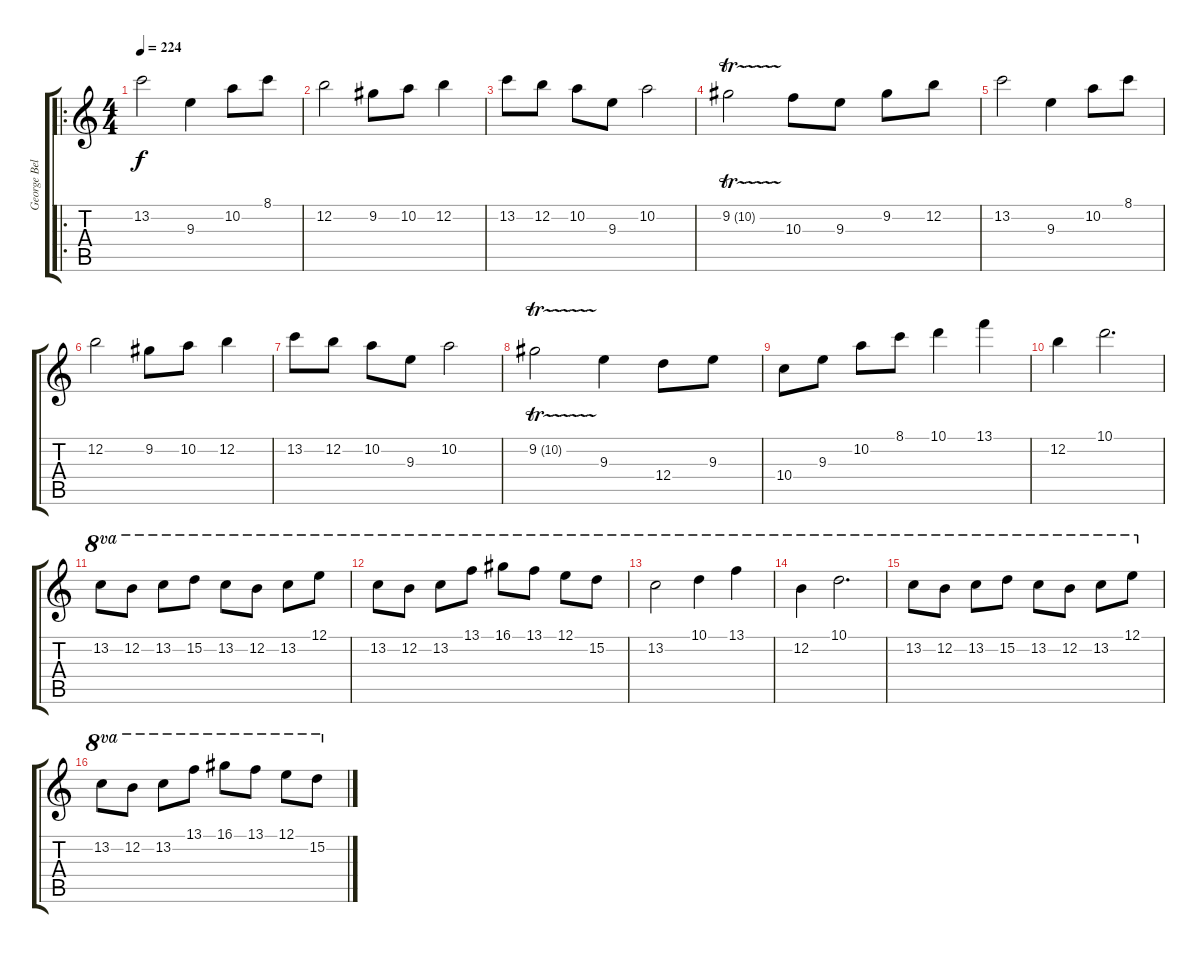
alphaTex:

\track ("George Bellas" "George Bel") {instrument acousticguitarsteel}
\staff {score tabs}
\tuning (E4 B3 G3 D3 A2 E2) {hide}
\ro
\ts (4 4)
\tempo 224
\clef g2
\ks c
13.2.2{dy f} 9.3.4 10.2.8 8.1.8 |
12.2.2 9.2.8 10.2.8 12.2.4 |
13.2.8 12.2.8 10.2.8 9.3.8 10.2.2 |
9.2{tr (10 32)}.2 10.3.8 9.3.8 9.2.8 12.2.8 |
13.2.2 9.3.4 10.2.8 8.1.8 |
12.2.2 9.2.8 10.2.8 12.2.4 |
13.2.8 12.2.8 10.2.8 9.3.8 10.2.2 |
9.2{tr (10 32)}.2 9.3.4 12.4.8 9.3.8 |
10.4.8 9.3.8 10.2.8 8.1.8 10.1.4 13.1.4 |
12.2.4 10.1.2{d} |
13.2.8{ot 8va} 12.2.8{ot 8va} 13.2.8{ot 8va} 15.2.8{ot 8va} 13.2.8{ot 8va} 12.2.8{ot 8va} 13.2.8{ot 8va} 12.1.8{ot 8va} |
13.2.8{ot 8va} 12.2.8{ot 8va} 13.2.8{ot 8va} 13.1.8{ot 8va} 16.1.8{ot 8va} 13.1.8{ot 8va} 12.1.8{ot 8va} 15.2.8{ot 8va} |
13.2.2{ot 8va} 10.1.4{ot 8va} 13.1.4{ot 8va} |
12.2.4{ot 8va} 10.1.2{d ot 8va} |
13.2.8{ot 8va} 12.2.8{ot 8va} 13.2.8{ot 8va} 15.2.8{ot 8va} 13.2.8{ot 8va} 12.2.8{ot 8va} 13.2.8{ot 8va} 12.1.8{ot 8va} |
13.2.8{ot 8va} 12.2.8{ot 8va} 13.2.8{ot 8va} 13.1.8{ot 8va} 16.1.8{ot 8va} 13.1.8{ot 8va} 12.1.8{ot 8va} 15.2.8{ot 8va}
